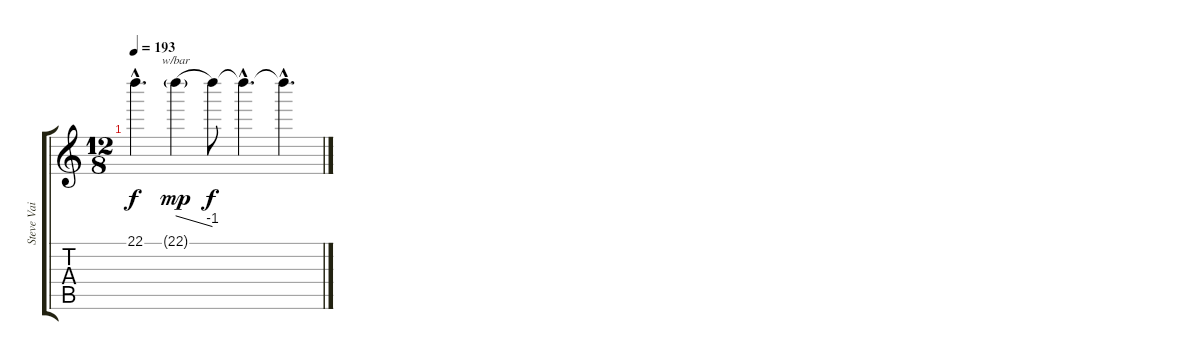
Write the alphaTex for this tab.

\track ("Steve Vai (standard tune)" "Steve Vai ") {instrument distortionguitar}
\staff {score tabs}
\tuning (E4 B3 G3 D3 A2 E2) {hide}
\ts (12 8)
\tempo 193
\clef g2
\ks c
22.1{hac}.4{d dy f} 22.1{g}.4{tbe (dive default 0 0 60 -4) dy mp} 22.1{t}.8{dy f} 22.1{hac t}.4{d} 22.1{hac t}.4{d}
